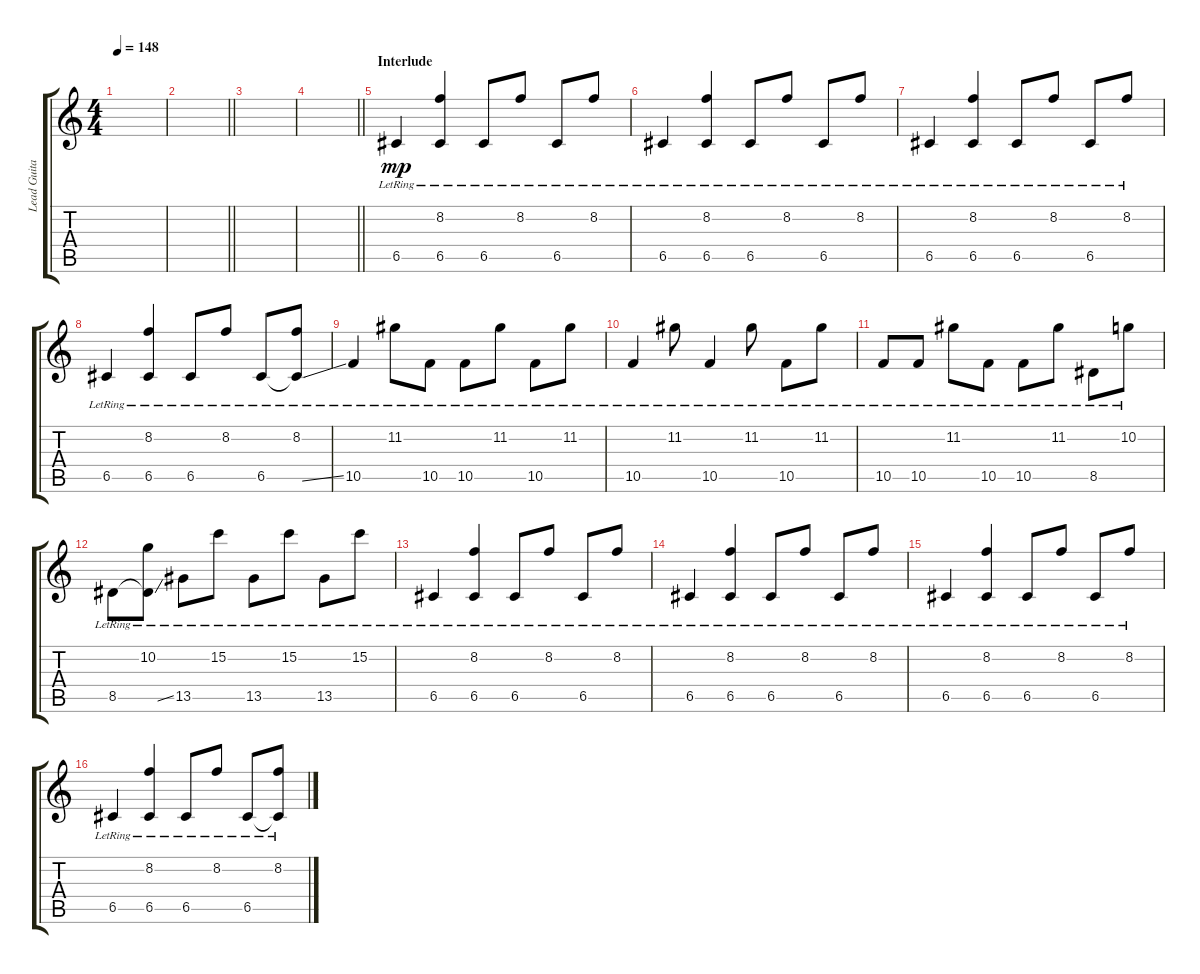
\track ("Lead Guitar 1" "Lead Guita") {instrument distortionguitar}
\staff {score tabs}
\tuning (D4 A3 F3 C3 G2 C2) {hide}
\ts (4 4)
\tempo 148
\clef g2
\ks c
|
\barLineRight lightlight
|
\section ("" "")
|
\barLineRight lightlight
|
\section ("" "Interlude")
6.5{lr}.4{dy mp volume 9 balance 5 instrument electricguitarjazz} (8.2{lr} 6.5).4 6.5{lr}.8 8.2{lr}.8 6.5{lr}.8 8.2{lr}.8 |
6.5{lr}.4 (8.2{lr} 6.5).4 6.5{lr}.8 8.2{lr}.8 6.5{lr}.8 8.2{lr}.8 |
6.5{lr}.4 (8.2{lr} 6.5).4 6.5{lr}.8 8.2{lr}.8 6.5{lr}.8 8.2{lr}.8 |
6.5{lr}.4 (8.2{lr} 6.5).4 6.5{lr}.8 8.2{lr}.8 6.5{lr}.8 (8.2{lr} 6.5{ss t}).8 |
10.5{lr}.4 11.2{lr}.8 10.5{lr}.8 10.5{lr}.8 11.2{lr}.8 10.5{lr}.8 11.2{lr}.8 |
10.5{lr}.4 11.2{lr}.8 10.5{lr}.4 11.2{lr}.8 10.5{lr}.8 11.2{lr}.8 |
10.5{lr}.8 10.5{lr}.8 11.2{lr}.8 10.5{lr}.8 10.5{lr}.8 11.2{lr}.8 8.5{lr}.8 10.2{lr}.8 |
8.5{lr}.8 (10.2{lr} 8.5{ss t}).8 13.5{lr}.8 15.2{lr}.8 13.5{lr}.8 15.2{lr}.8 13.5{lr}.8 15.2{lr}.8 |
6.5{lr}.4 (8.2{lr} 6.5).4 6.5{lr}.8 8.2{lr}.8 6.5{lr}.8 8.2{lr}.8 |
6.5{lr}.4 (8.2{lr} 6.5).4 6.5{lr}.8 8.2{lr}.8 6.5{lr}.8 8.2{lr}.8 |
6.5{lr}.4 (8.2{lr} 6.5).4 6.5{lr}.8 8.2{lr}.8 6.5{lr}.8 8.2{lr}.8 |
6.5{lr}.4 (8.2{lr} 6.5).4 6.5{lr}.8 8.2{lr}.8 6.5{lr}.8 (8.2{lr} 6.5{ss t}).8
